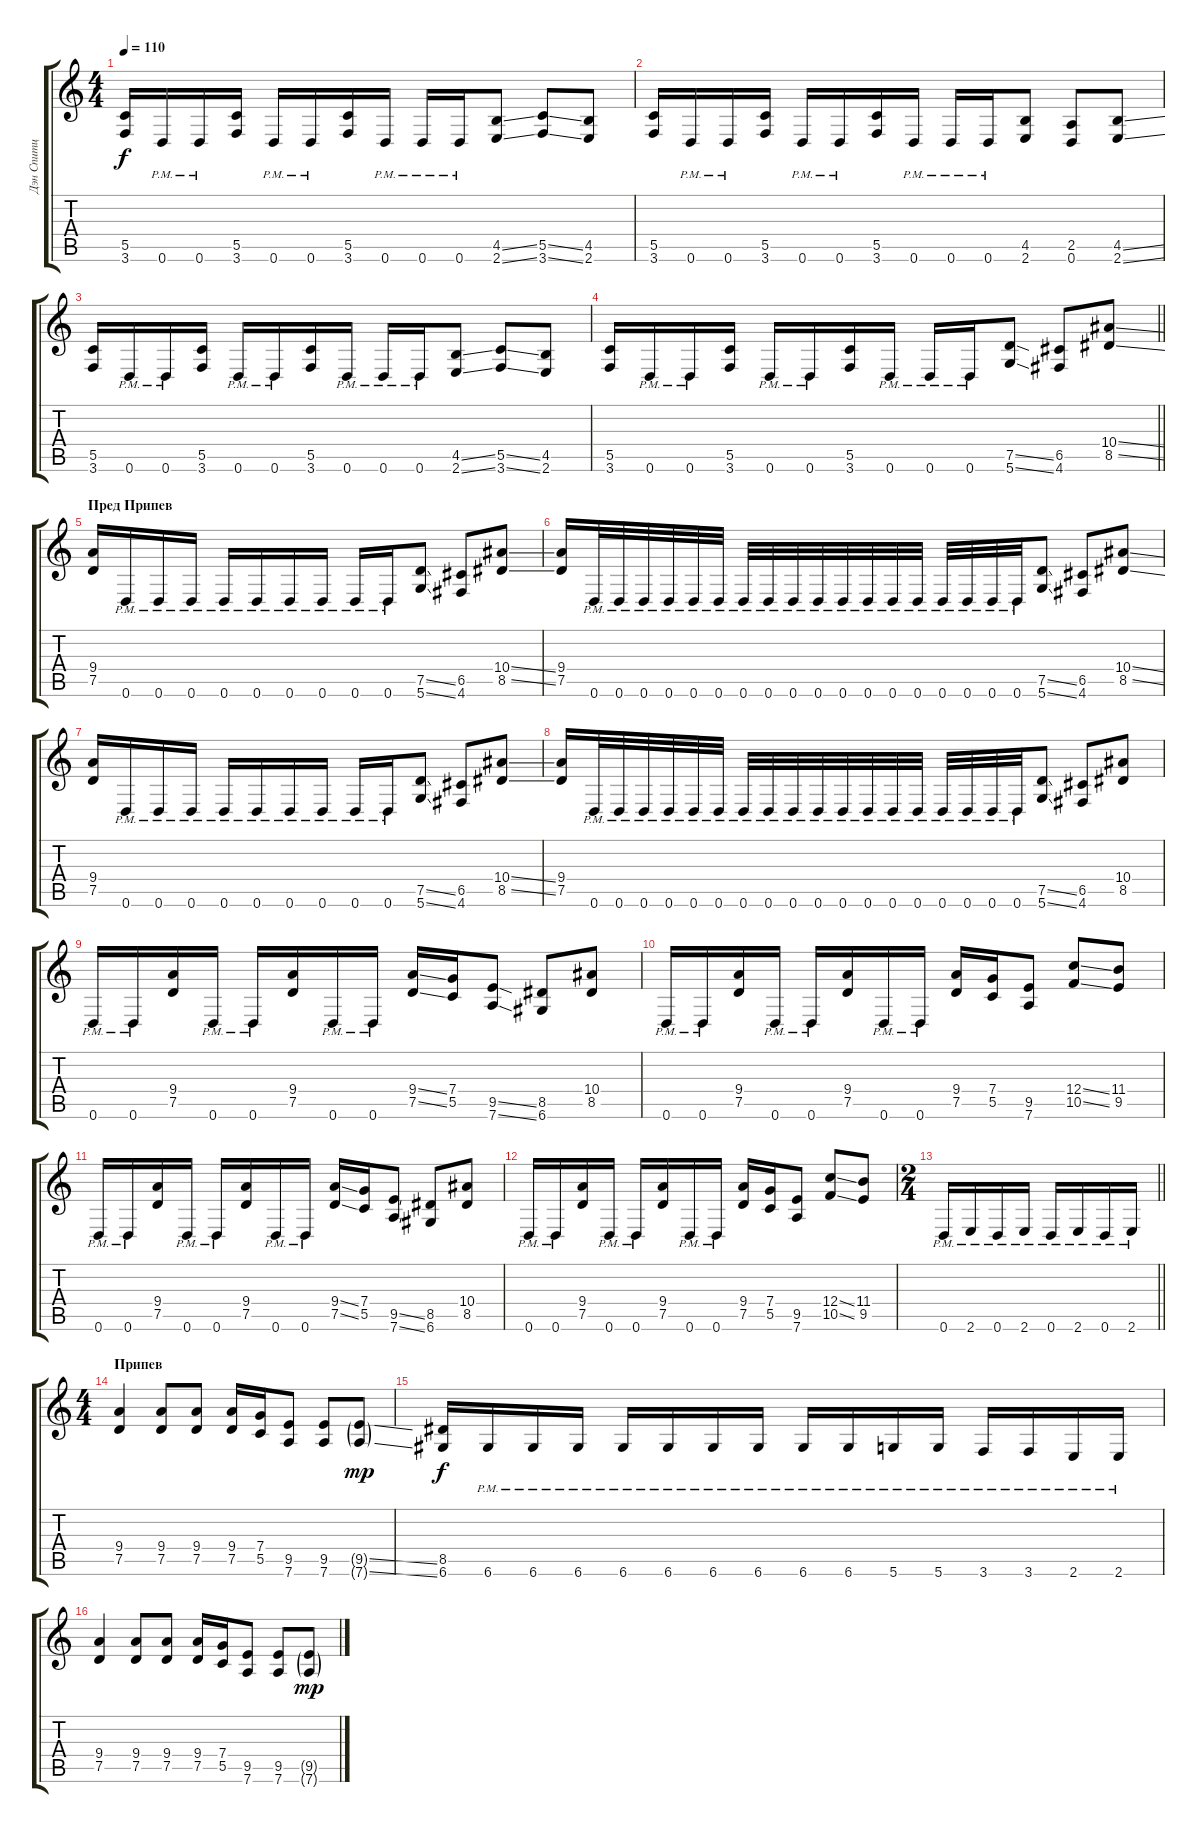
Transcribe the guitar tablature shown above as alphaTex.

\track ("Дэн Спитц" "Дэн Спитц") {instrument distortionguitar}
\staff {score tabs}
\tuning (D4 A3 F3 C3 G2 D2) {hide}
\ts (4 4)
\tempo 110
\clef g2
\ks c
(5.5 3.6).16{dy f} 0.6{pm}.16 0.6{pm}.16 (5.5 3.6).16 0.6{pm}.16 0.6{pm}.16 (5.5 3.6).16 0.6{pm}.16 0.6{pm}.16 0.6{pm}.16 (4.5{ss} 2.6{ss}).8 (5.5{ss} 3.6{ss}).8 (4.5 2.6).8 |
(5.5 3.6).16 0.6{pm}.16 0.6{pm}.16 (5.5 3.6).16 0.6{pm}.16 0.6{pm}.16 (5.5 3.6).16 0.6{pm}.16 0.6{pm}.16 0.6{pm}.16 (4.5 2.6).8 (2.5 0.6).8 (4.5{ss} 2.6{ss}).8 |
(5.5 3.6).16 0.6{pm}.16 0.6{pm}.16 (5.5 3.6).16 0.6{pm}.16 0.6{pm}.16 (5.5 3.6).16 0.6{pm}.16 0.6{pm}.16 0.6{pm}.16 (4.5{ss} 2.6{ss}).8 (5.5{ss} 3.6{ss}).8 (4.5 2.6).8 |
\barLineRight lightlight
(5.5 3.6).16 0.6{pm}.16 0.6{pm}.16 (5.5 3.6).16 0.6{pm}.16 0.6{pm}.16 (5.5 3.6).16 0.6{pm}.16 0.6{pm}.16 0.6{pm}.16 (7.5{ss} 5.6{ss}).8 (6.5 4.6).8 (10.4{ss} 8.5{ss}).8 |
\section ("" "Пред Припев")
(9.4 7.5).16 0.6{pm}.16 0.6{pm}.16 0.6{pm}.16 0.6{pm}.16 0.6{pm}.16 0.6{pm}.16 0.6{pm}.16 0.6{pm}.16 0.6{pm}.16 (7.5{ss} 5.6{ss}).8 (6.5 4.6).8 (10.4{ss} 8.5{ss}).8 |
(9.4 7.5).16 0.6{pm}.32 0.6{pm}.32 0.6{pm}.32 0.6{pm}.32 0.6{pm}.32 0.6{pm}.32 0.6{pm}.32 0.6{pm}.32 0.6{pm}.32 0.6{pm}.32 0.6{pm}.32 0.6{pm}.32 0.6{pm}.32 0.6{pm}.32 0.6{pm}.32 0.6{pm}.32 0.6{pm}.32 0.6{pm}.32 (7.5{ss} 5.6{ss}).8 (6.5 4.6).8 (10.4{ss} 8.5{ss}).8 |
(9.4 7.5).16 0.6{pm}.16 0.6{pm}.16 0.6{pm}.16 0.6{pm}.16 0.6{pm}.16 0.6{pm}.16 0.6{pm}.16 0.6{pm}.16 0.6{pm}.16 (7.5{ss} 5.6{ss}).8 (6.5 4.6).8 (10.4{ss} 8.5{ss}).8 |
(9.4 7.5).16 0.6{pm}.32 0.6{pm}.32 0.6{pm}.32 0.6{pm}.32 0.6{pm}.32 0.6{pm}.32 0.6{pm}.32 0.6{pm}.32 0.6{pm}.32 0.6{pm}.32 0.6{pm}.32 0.6{pm}.32 0.6{pm}.32 0.6{pm}.32 0.6{pm}.32 0.6{pm}.32 0.6{pm}.32 0.6{pm}.32 (7.5{ss} 5.6{ss}).8 (6.5 4.6).8 (10.4 8.5).8 |
0.6{pm}.16 0.6{pm}.16 (9.4 7.5).16 0.6{pm}.16 0.6{pm}.16 (9.4 7.5).16 0.6{pm}.16 0.6{pm}.16 (9.4{ss} 7.5{ss}).16 (7.4 5.5).16 (9.5{ss} 7.6{ss}).8 (8.5 6.6).8 (10.4 8.5).8 |
0.6{pm}.16 0.6{pm}.16 (9.4 7.5).16 0.6{pm}.16 0.6{pm}.16 (9.4 7.5).16 0.6{pm}.16 0.6{pm}.16 (9.4 7.5).16 (7.4 5.5).16 (9.5 7.6).8 (12.4{ss} 10.5{ss}).8 (11.4 9.5).8 |
0.6{pm}.16 0.6{pm}.16 (9.4 7.5).16 0.6{pm}.16 0.6{pm}.16 (9.4 7.5).16 0.6{pm}.16 0.6{pm}.16 (9.4{ss} 7.5{ss}).16 (7.4 5.5).16 (9.5{ss} 7.6{ss}).8 (8.5 6.6).8 (10.4 8.5).8 |
0.6{pm}.16 0.6{pm}.16 (9.4 7.5).16 0.6{pm}.16 0.6{pm}.16 (9.4 7.5).16 0.6{pm}.16 0.6{pm}.16 (9.4 7.5).16 (7.4 5.5).16 (9.5 7.6).8 (12.4{ss} 10.5{ss}).8 (11.4 9.5).8 |
\ts (2 4)
\barLineRight lightlight
0.6{pm}.16 2.6{pm}.16 0.6{pm}.16 2.6{pm}.16 0.6{pm}.16 2.6{pm}.16 0.6{pm}.16 2.6{pm}.16 |
\ts (4 4)
\section ("" "Припев")
(9.4 7.5).4 (9.4 7.5).8 (9.4 7.5).8 (9.4 7.5).16 (7.4 5.5).16 (9.5 7.6).8 (9.5 7.6).8 (9.5{ss g} 7.6{ss g}).8{dy mp} |
(8.5 6.6).16{dy f} 6.6{pm}.16 6.6{pm}.16 6.6{pm}.16 6.6{pm}.16 6.6{pm}.16 6.6{pm}.16 6.6{pm}.16 6.6{pm}.16 6.6{pm}.16 5.6{pm}.16 5.6{pm}.16 3.6{pm}.16 3.6{pm}.16 2.6{pm}.16 2.6{pm}.16 |
(9.4 7.5).4 (9.4 7.5).8 (9.4 7.5).8 (9.4 7.5).16 (7.4 5.5).16 (9.5 7.6).8 (9.5 7.6).8 (9.5{ss g} 7.6{ss g}).8{dy mp}
